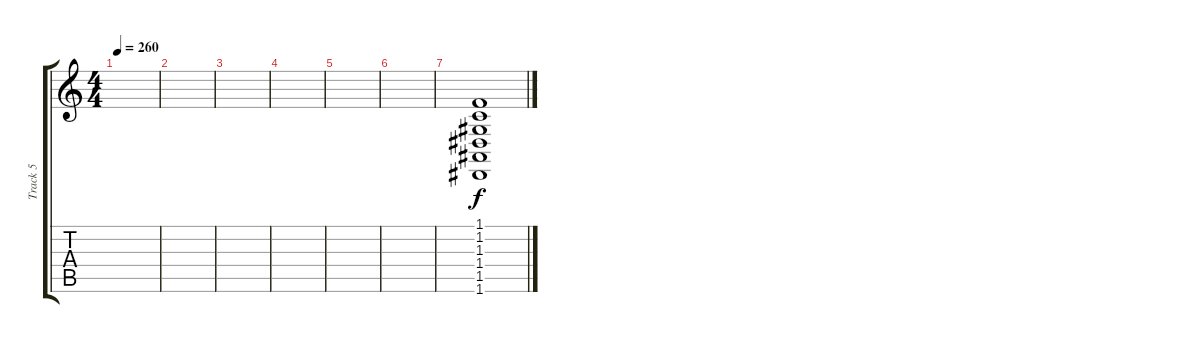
\track ("Track 5" "Track 5") {instrument reversecymbal}
\staff {score tabs}
\tuning (E4 B3 G3 D3 A2 D2) {hide}
\ts (4 4)
\tempo 260
\clef g2
\ks c
|
|
|
|
|
|
(1.1 1.2 1.3 1.4 1.5 1.6).1
